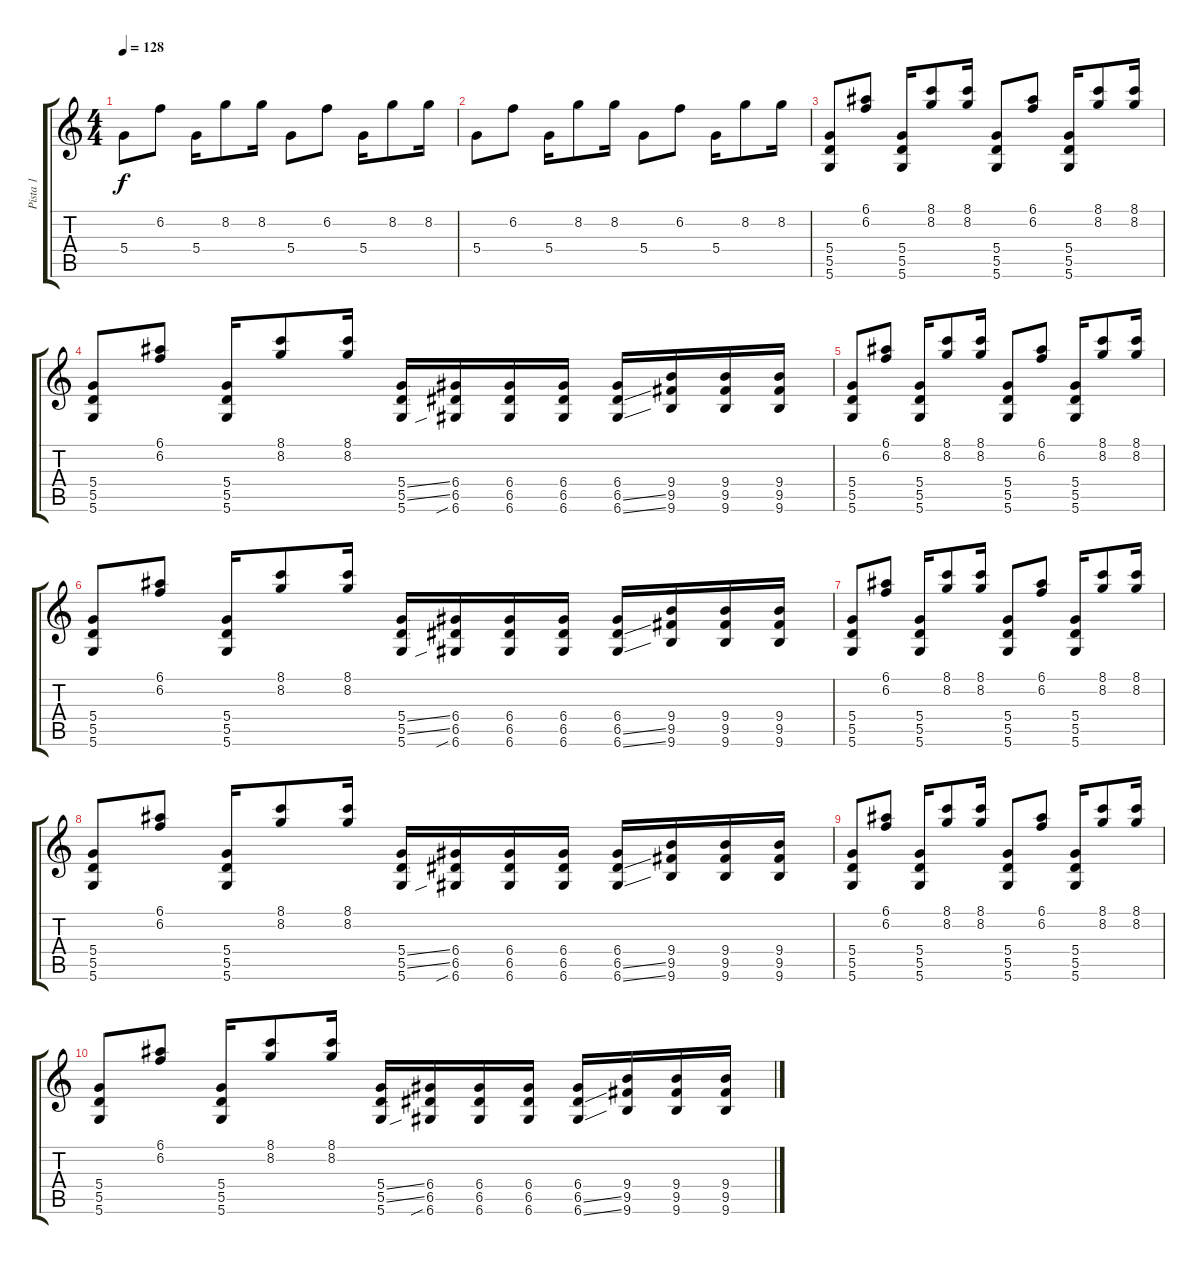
\track ("Pista 1" "Pista 1") {instrument overdrivenguitar}
\staff {score tabs}
\tuning (E4 B3 G3 D3 A2 D2) {hide}
\ts (4 4)
\tempo 128
\clef g2
\ks c
5.4.8{dy f} 6.2.8 5.4.16 8.2.8 8.2.16 5.4.8 6.2.8 5.4.16 8.2.8 8.2.16 |
5.4.8 6.2.8 5.4.16 8.2.8 8.2.16 5.4.8 6.2.8 5.4.16 8.2.8 8.2.16 |
(5.4 5.5 5.6).8 (6.1 6.2).8 (5.4 5.5 5.6).16 (8.1 8.2).8 (8.1 8.2).16 (5.4 5.5 5.6).8 (6.1 6.2).8 (5.4 5.5 5.6).16 (8.1 8.2).8 (8.1 8.2).16 |
(5.4 5.5 5.6).8 (6.1 6.2).8 (5.4 5.5 5.6).16 (8.1 8.2).8 (8.1 8.2).16 (5.4{ss} 5.5{ss} 5.6).16 (6.4 6.5 6.6{sib}).16 (6.4 6.5 6.6).16 (6.4 6.5 6.6).16 (6.4 6.5{ss} 6.6{ss}).16 (9.4 9.5 9.6).16 (9.4 9.5 9.6).16 (9.4 9.5 9.6).16 |
(5.4 5.5 5.6).8 (6.1 6.2).8 (5.4 5.5 5.6).16 (8.1 8.2).8 (8.1 8.2).16 (5.4 5.5 5.6).8 (6.1 6.2).8 (5.4 5.5 5.6).16 (8.1 8.2).8 (8.1 8.2).16 |
(5.4 5.5 5.6).8 (6.1 6.2).8 (5.4 5.5 5.6).16 (8.1 8.2).8 (8.1 8.2).16 (5.4{ss} 5.5{ss} 5.6).16 (6.4 6.5 6.6{sib}).16 (6.4 6.5 6.6).16 (6.4 6.5 6.6).16 (6.4 6.5{ss} 6.6{ss}).16 (9.4 9.5 9.6).16 (9.4 9.5 9.6).16 (9.4 9.5 9.6).16 |
(5.4 5.5 5.6).8 (6.1 6.2).8 (5.4 5.5 5.6).16 (8.1 8.2).8 (8.1 8.2).16 (5.4 5.5 5.6).8 (6.1 6.2).8 (5.4 5.5 5.6).16 (8.1 8.2).8 (8.1 8.2).16 |
(5.4 5.5 5.6).8 (6.1 6.2).8 (5.4 5.5 5.6).16 (8.1 8.2).8 (8.1 8.2).16 (5.4{ss} 5.5{ss} 5.6).16 (6.4 6.5 6.6{sib}).16 (6.4 6.5 6.6).16 (6.4 6.5 6.6).16 (6.4 6.5{ss} 6.6{ss}).16 (9.4 9.5 9.6).16 (9.4 9.5 9.6).16 (9.4 9.5 9.6).16 |
(5.4 5.5 5.6).8 (6.1 6.2).8 (5.4 5.5 5.6).16 (8.1 8.2).8 (8.1 8.2).16 (5.4 5.5 5.6).8 (6.1 6.2).8 (5.4 5.5 5.6).16 (8.1 8.2).8 (8.1 8.2).16 |
(5.4 5.5 5.6).8 (6.1 6.2).8 (5.4 5.5 5.6).16 (8.1 8.2).8 (8.1 8.2).16 (5.4{ss} 5.5{ss} 5.6).16 (6.4 6.5 6.6{sib}).16 (6.4 6.5 6.6).16 (6.4 6.5 6.6).16 (6.4 6.5{ss} 6.6{ss}).16 (9.4 9.5 9.6).16 (9.4 9.5 9.6).16 (9.4 9.5 9.6).16
